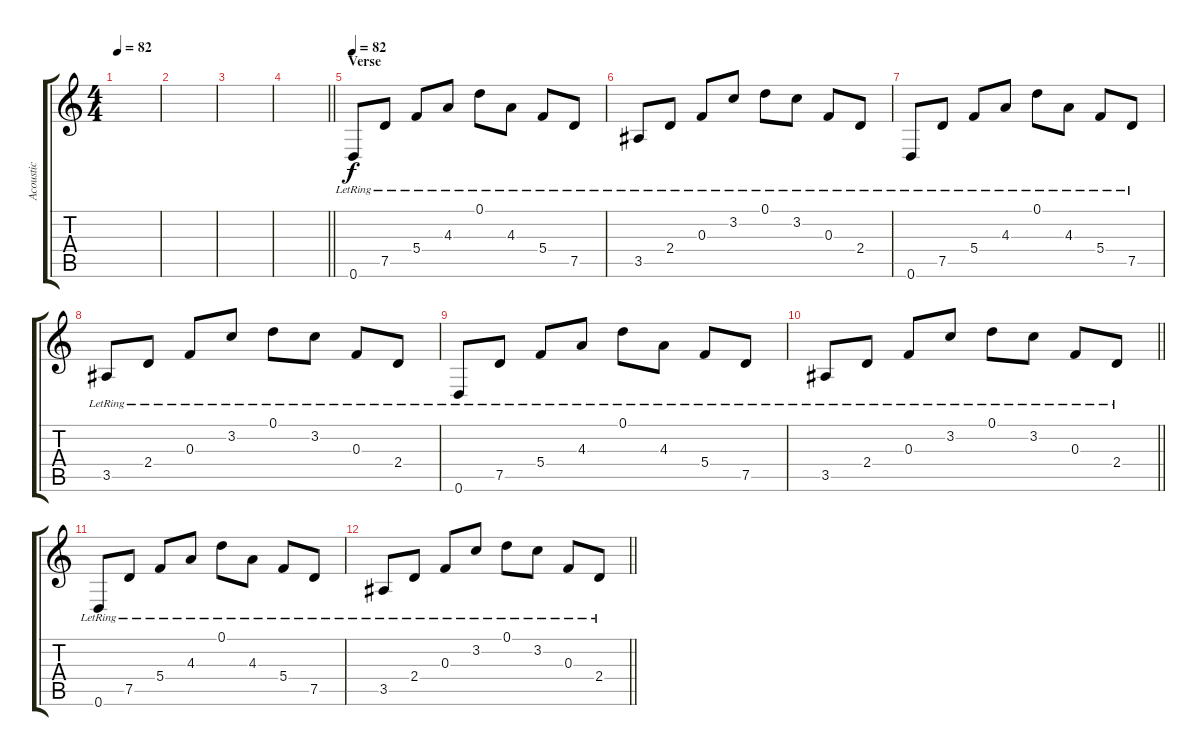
\track ("Acoustic" "Acoustic") {instrument acousticguitarsteel}
\staff {score tabs}
\tuning (D4 A3 F3 C3 G2 D2) {hide}
\ts (4 4)
\tempo 82
\clef g2
\ks c
|
|
|
\barLineRight lightlight
|
\section ("" "Verse")
\tempo 82
0.6{lr}.8 7.5{lr}.8 5.4{lr}.8 4.3{lr}.8 0.1{lr}.8 4.3{lr}.8 5.4{lr}.8 7.5{lr}.8 |
3.5{lr}.8 2.4{lr}.8 0.3{lr}.8 3.2{lr}.8 0.1{lr}.8 3.2{lr}.8 0.3{lr}.8 2.4{lr}.8 |
0.6{lr}.8 7.5{lr}.8 5.4{lr}.8 4.3{lr}.8 0.1{lr}.8 4.3{lr}.8 5.4{lr}.8 7.5{lr}.8 |
3.5{lr}.8 2.4{lr}.8 0.3{lr}.8 3.2{lr}.8 0.1{lr}.8 3.2{lr}.8 0.3{lr}.8 2.4{lr}.8 |
0.6{lr}.8 7.5{lr}.8 5.4{lr}.8 4.3{lr}.8 0.1{lr}.8 4.3{lr}.8 5.4{lr}.8 7.5{lr}.8 |
\barLineRight lightlight
3.5{lr}.8 2.4{lr}.8 0.3{lr}.8 3.2{lr}.8 0.1{lr}.8 3.2{lr}.8 0.3{lr}.8 2.4{lr}.8 |
0.6{lr}.8 7.5{lr}.8 5.4{lr}.8 4.3{lr}.8 0.1{lr}.8 4.3{lr}.8 5.4{lr}.8 7.5{lr}.8 |
\barLineRight lightlight
3.5{lr}.8 2.4{lr}.8 0.3{lr}.8 3.2{lr}.8 0.1{lr}.8 3.2{lr}.8 0.3{lr}.8 2.4{lr}.8
